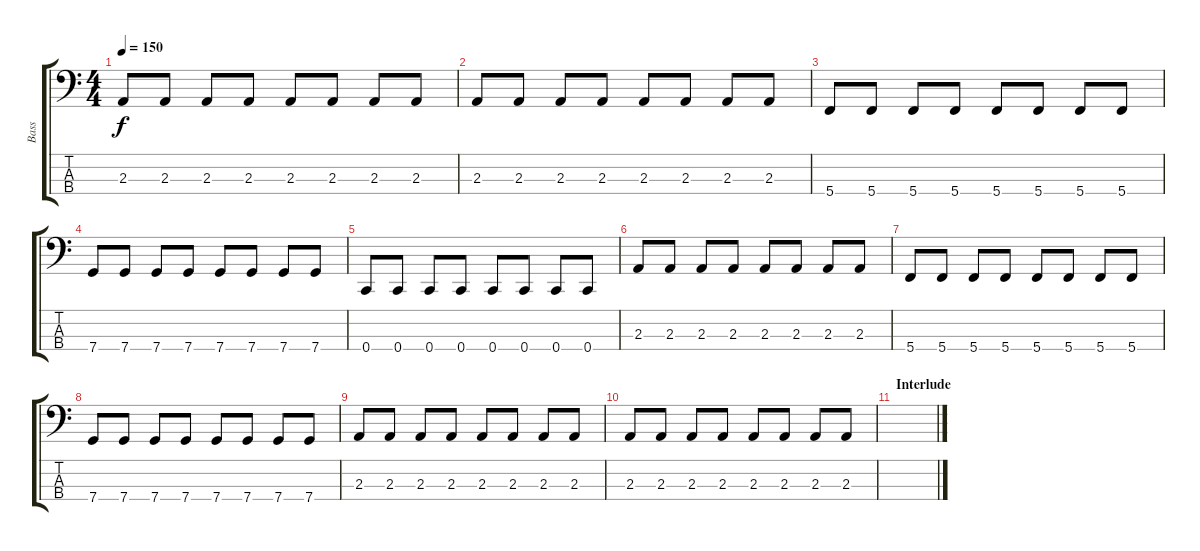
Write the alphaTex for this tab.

\track ("Bass" "Bass") {instrument electricbasspick}
\staff {score tabs}
\tuning (F2 C2 G1 C1) {hide}
\ts (4 4)
\tempo 150
\clef f4
\ks c
2.3.8{dy f} 2.3.8 2.3.8 2.3.8 2.3.8 2.3.8 2.3.8 2.3.8 |
2.3.8 2.3.8 2.3.8 2.3.8 2.3.8 2.3.8 2.3.8 2.3.8 |
5.4.8 5.4.8 5.4.8 5.4.8 5.4.8 5.4.8 5.4.8 5.4.8 |
7.4.8 7.4.8 7.4.8 7.4.8 7.4.8 7.4.8 7.4.8 7.4.8 |
0.4.8 0.4.8 0.4.8 0.4.8 0.4.8 0.4.8 0.4.8 0.4.8 |
2.3.8 2.3.8 2.3.8 2.3.8 2.3.8 2.3.8 2.3.8 2.3.8 |
5.4.8 5.4.8 5.4.8 5.4.8 5.4.8 5.4.8 5.4.8 5.4.8 |
7.4.8 7.4.8 7.4.8 7.4.8 7.4.8 7.4.8 7.4.8 7.4.8 |
2.3.8 2.3.8 2.3.8 2.3.8 2.3.8 2.3.8 2.3.8 2.3.8 |
2.3.8 2.3.8 2.3.8 2.3.8 2.3.8 2.3.8 2.3.8 2.3.8 |
\section ("" "Interlude")
